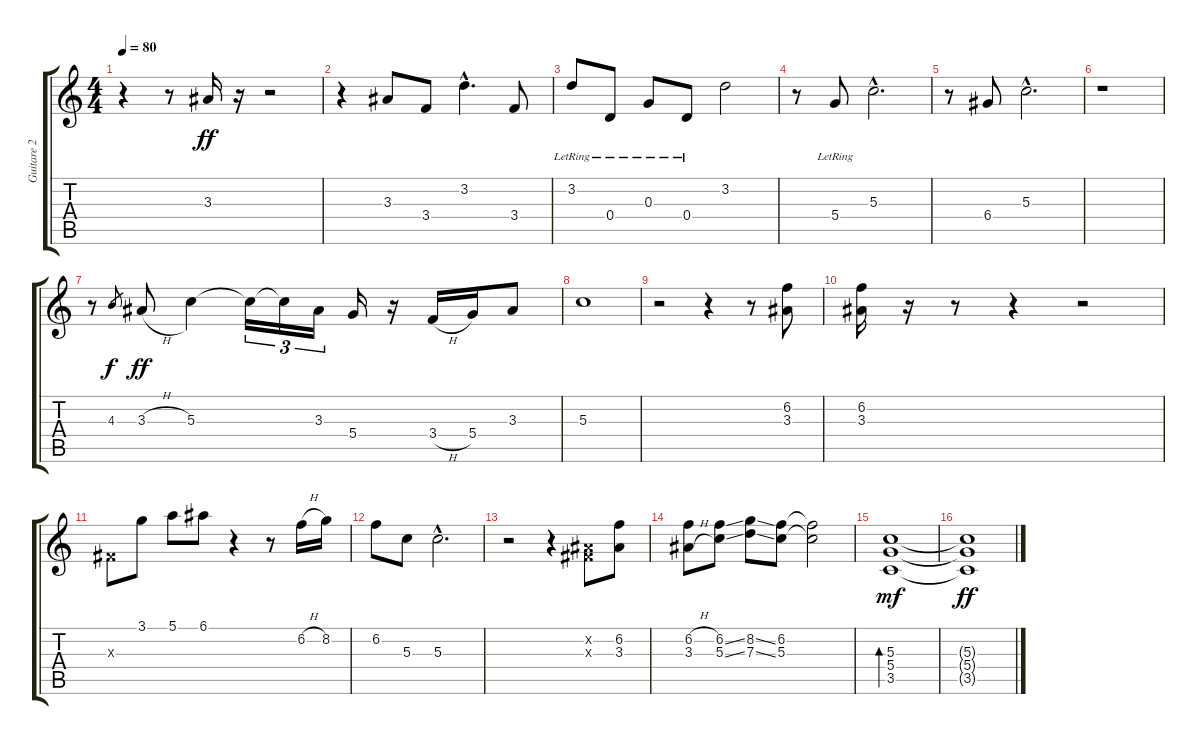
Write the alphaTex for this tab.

\track ("Guitare 2" "Guitare 2") {instrument electricguitarjazz}
\staff {score tabs}
\tuning (E4 B3 G3 D3 A2 E2) {hide}
\ts (4 4)
\tempo 80
\clef g2
\ks c
r.4{dy ff} r.8 3.3.16 r.16 r.2 |
r.4 3.3.8 3.4.8 3.2{hac}.4{d} 3.4.8 |
3.2{lr}.8 0.4{lr}.8 0.3{lr}.8 0.4{lr}.8 3.2.2 |
r.8 5.4{lr}.8 5.3{hac}.2{d} |
r.8 6.4.8 5.3{hac}.2{d} |
r.1 |
r.8 4.3.8{gr dy f} 3.3{h}.8{dy ff} 5.3.4 5.3{t}.16{tu (3 2)} 5.3{t}.16{tu (3 2)} 3.3.16{tu (3 2)} 5.4.16 r.16 3.4{h}.16 5.4.16 3.3.8 |
5.3.1 |
r.2 r.4 r.8 (6.2 3.3).8 |
(6.2 3.3).16 r.16 r.8 r.4 r.2 |
-1.3{x}.8 3.1.8 5.1.8 6.1.8 r.4 r.8 6.2{h}.16 8.2.16 |
6.2.8 5.3.8 5.3{hac}.2{d} |
r.2 r.4 (-1.2{x} -1.3{x}).8 (6.2 3.3).8 |
(6.2{h} 3.3{h}).8 (6.2{ss} 5.3{ss}).8 (8.2{ss} 7.3{ss}).8 (6.2 5.3).8 (6.2{t} 5.3{t}).2 |
(5.3 5.4 3.5).1{bd 480 dy mf} |
(5.3{t} 5.4{t} 3.5{t}).1{dy ff}
